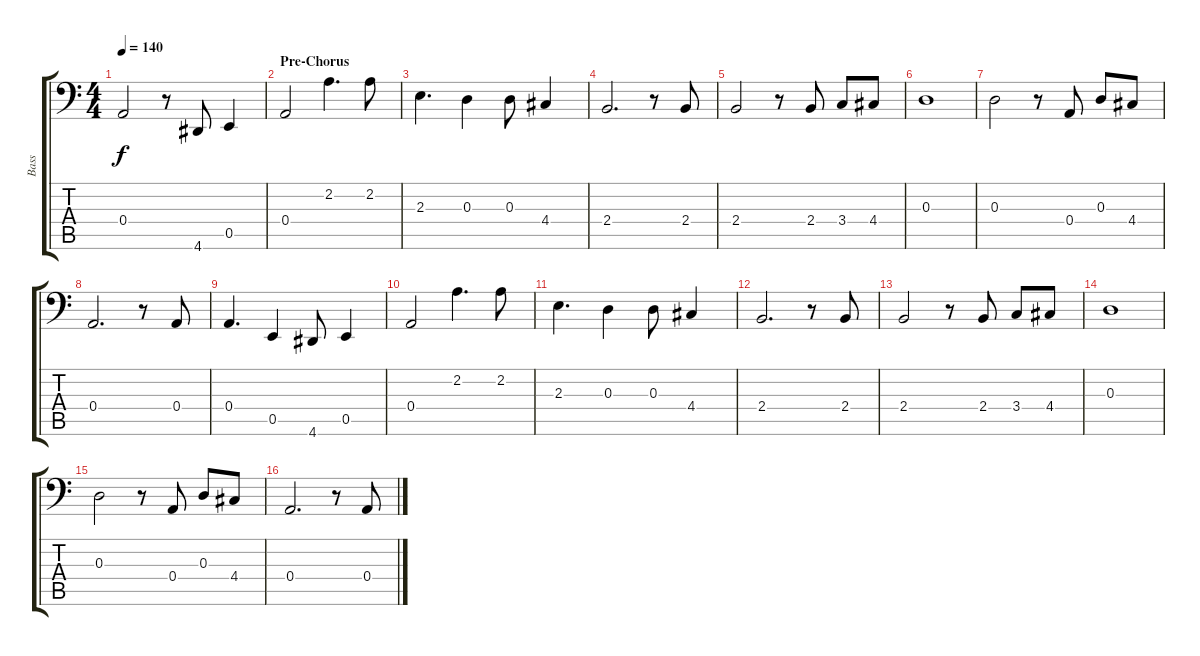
\track ("Bass" "Bass") {instrument electricbassfinger}
\staff {score tabs}
\tuning (C3 G2 D2 A1 E1 B0) {hide}
\ts (4 4)
\tempo 140
\clef f4
\ks c
0.4{t}.2{dy f} r.8 4.6.8 0.5.4 |
\section ("" "Pre-Chorus")
0.4.2 2.2.4{d} 2.2.8 |
2.3.4{d} 0.3.4 0.3.8 4.4.4 |
2.4.2{d} r.8 2.4.8 |
2.4.2 r.8 2.4.8 3.4.8 4.4.8 |
0.3.1 |
0.3.2 r.8 0.4.8 0.3.8 4.4.8 |
0.4.2{d} r.8 0.4.8 |
0.4.4{d} 0.5.4 4.6.8 0.5.4 |
0.4.2 2.2.4{d} 2.2.8 |
2.3.4{d} 0.3.4 0.3.8 4.4.4 |
2.4.2{d} r.8 2.4.8 |
2.4.2 r.8 2.4.8 3.4.8 4.4.8 |
0.3.1 |
0.3.2 r.8 0.4.8 0.3.8 4.4.8 |
0.4.2{d} r.8 0.4.8
